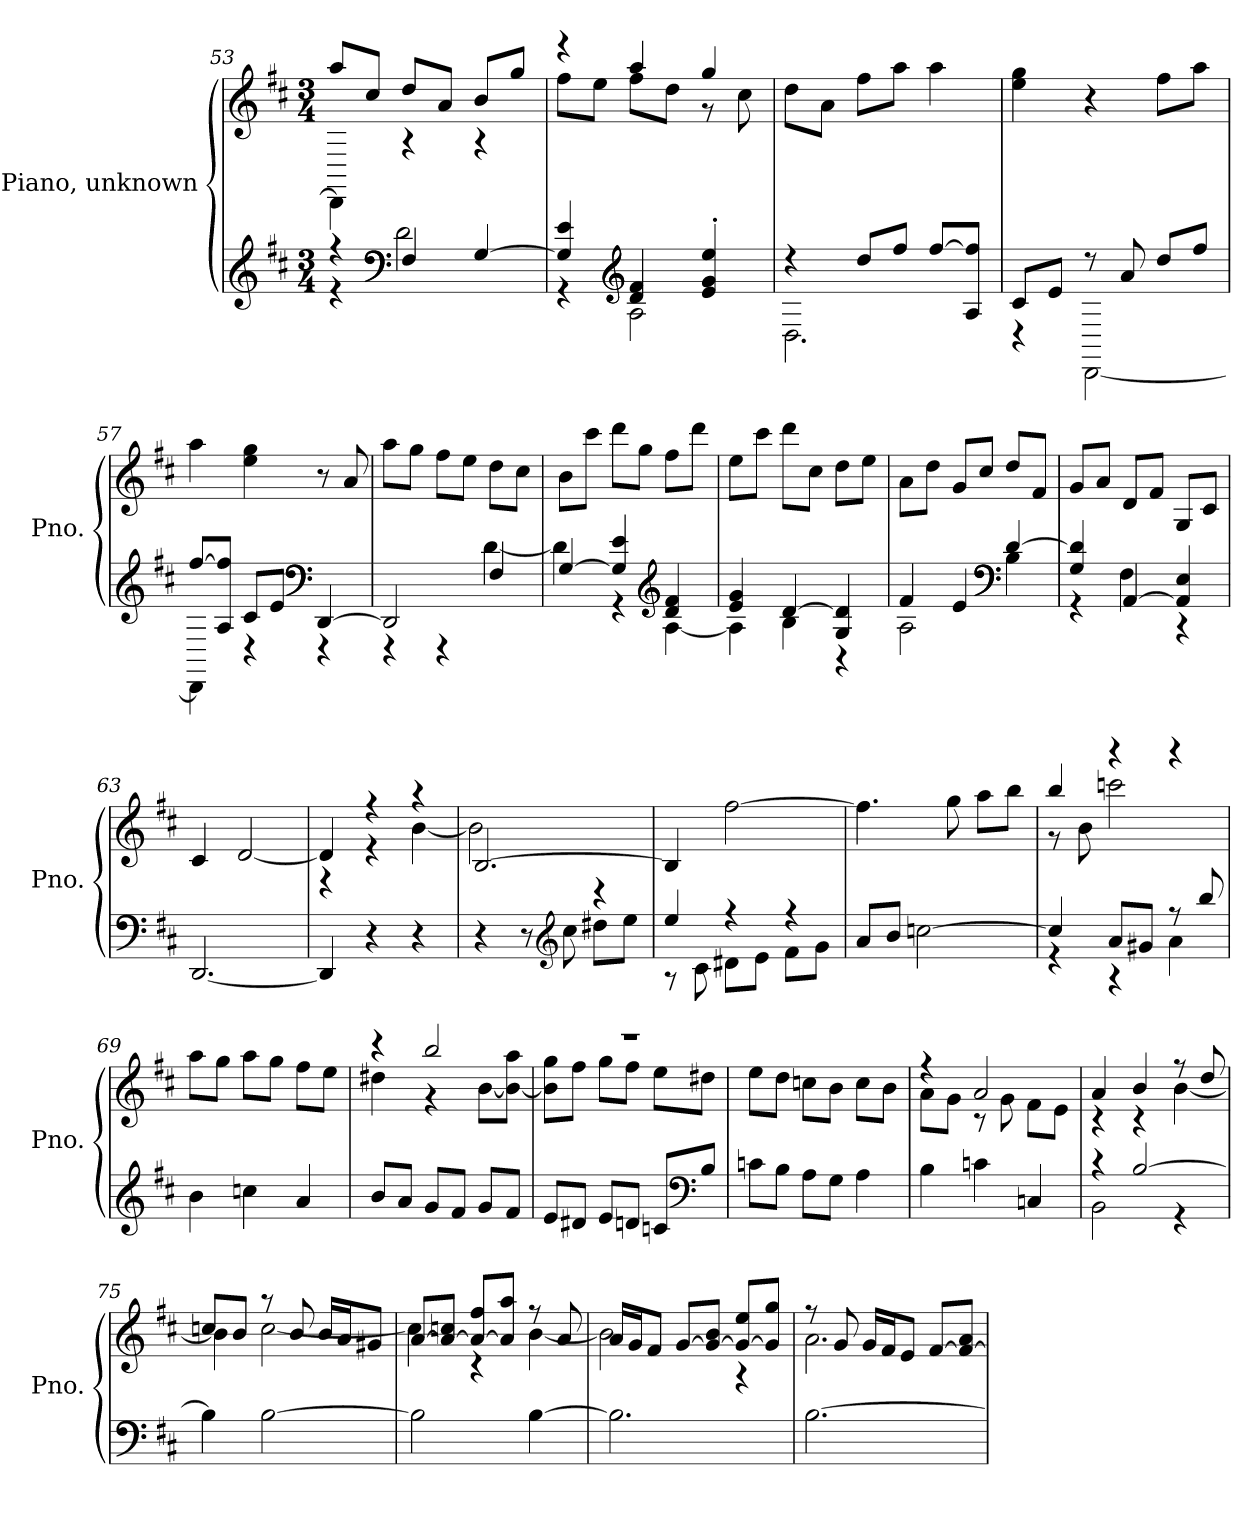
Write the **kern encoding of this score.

**kern	**kern
*part1	*part1
*staff2	*staff1
*I"Piano, unknown	*
*I'Pno.	*
*clefG2	*clefG2
*k[f#c#]	*k[f#c#]
*M3/4	*M3/4
=53	=53
*^	*^
4r	4r	8aa/L	4DD\]
.	.	8cc#/J	.
*clefF4	*	*	*
4F#/	2d\	8dd/L	4r
.	.	8a/J	.
[4G/	.	8b/L	4r
.	.	8gg/J	.
=54	=54	=54	=54
4G/] 4e/	4r	4r	8ff#\L
.	.	.	8ee\J
*clefG2	*	*	*
4d/ 4f#/	2A\	4aa/	8ff#\L
.	.	.	8dd\J
4e/' 4g/' 4ee/'	.	4gg/	8r
.	.	.	8cc#\
*	*	*v	*v
=55	=55	=55
4r	2.D\	8dd\L
.	.	8a\J
8dd/L	.	8ff#\L
8ff#/J	.	8aa\J
[8ff#/L	.	4aa\
8A/ 8ff#/]J	.	.
!!LO:LB:g=z
=56	=56	=56
8c#/L	4r	4ee\ 4gg\
8e/J	.	.
8r	[2DD\	4r
8a/	.	.
8dd/L	.	8ff#\L
8ff#/J	.	8aa\J
=57	=57	=57
[8ff#/L	4DD\]	4aa\
8A/ 8ff#/]J	.	.
8c#/L	4r	4ee\ 4gg\
8e/J	.	.
*clefF4	*	*
[4DD/	4r	8r
.	.	8a/
=58	=58	=58
2DD/]	4r	8aa\L
.	.	8gg\J
.	4r	8ff#\L
.	.	8ee\J
4F#/	[4d\	8dd\L
.	.	8cc#\J
=59	=59	=59
[4G/	4d\]	8b\L
.	.	8ccc#\J
4G/] 4e/	4r	8ddd\L
.	.	8gg\J
*clefG2	*	*
4d/ 4f#/	[4A\	8ff#\L
.	.	8ddd\J
=60	=60	=60
4e/ 4g/	4A\]	8ee\L
.	.	8ccc#\J
[4d/	4B\	8ddd\L
.	.	8cc#\J
4G/ 4d/]	4r	8dd\L
.	.	8ee\J
!!LO:PB:g=z
=61	=61	=61
4f#/	2A\	8a\L
.	.	8dd\J
4e/	.	8g/L
.	.	8cc#/J
*clefF4	*	*
[4d/	4B\	8dd/L
.	.	8f#/J
=62	=62	=62
4G/ 4d/]	4r	8g/L
.	.	8a/J
[4AA/	4F#\	8d/L
.	.	8f#/J
4AA/] 4E/	4r	8G/L
.	.	8c#/J
*v	*v	*
=63	=63
[2.DD/	4c#/
.	[2d/
=64	=64
*	*^
4DD/]	4d/]	4r
4r	4r	4r
4r	4r	[4b\
=65	=65	=65
4r	[2.B/	2b\]
8r	.	.
*clefG2	*	*
8cc#\	.	.
8dd#X\L	.	4r
8ee\J	.	.
*	*v	*v
=66	=66
*^	*
4ee/	8r	4B/]
.	8c#\	.
4r	8d#X\L	[2ff#\
.	8e\J	.
4r	8f#\L	.
.	8g\J	.
*v	*v	*
!!LO:LB:g=z
=67	=67
8a/L	4.ff#\]
8b/J	.
[2ccn\	.
.	8gg\
.	8aa\L
.	8bb\J
=68	=68
*^	*^
4cc/]	4r	4bb/	8r
.	.	.	8b\
8a/L	4r	4r	2cccn\
8g#X/J	.	.	.
8r	4a\	4r	.
8bb/	.	.	.
*v	*v	*	*
*	*v	*v
=69	=69
4b\	8aa\L
.	8gg\J
4ccn\	8aa\L
.	8gg\J
4a/	8ff#\L
.	8ee\J
=70	=70
*	*^
8b/L	4r	4dd#X\
8a/J	.	.
8g/L	2bb/	4r
8f#/J	.	.
8g/L	.	[8b\L
8f#/J	.	8b\_ 8aa\J
=71	=71	=71
8e/L	2.r	8b\] 8gg\L
8d#X/J	.	8ff#\J
8e/L	.	8gg\L
8dn/J	.	8ff#\J
8cn/L	.	8ee\L
*clefF4	*	*
8B/J	.	8dd#X\J
*	*v	*v
!!LO:LB:g=z
=72	=72
8cn\L	8ee\L
8B\J	8dd\J
8A\L	8ccn\L
8G\J	8b\J
4A\	8cc\L
.	8b\J
=73	=73
*	*^
4B\	4r	8a\L
.	.	8g\J
4cn\	2a/	8r
.	.	8g\
4Cn/	.	8f#\L
.	.	8e\J
=74	=74	=74
*^	*	*
4r	2BB\	4a/	4r
[2B/	.	4b/	4r
.	4r	8r	[4b\
.	.	8dd/	.
*v	*v	*	*
=75	=75	=75
4B\]	8ccn/L	4b\]
.	8b/J	.
[2B\	8r	[2cc\
.	8b/	.
.	16b/LL	.
.	16a/J	.
.	8g#X/J	.
=76	=76	=76
2B\]	[8a/L	4cc\]
.	8a/_ 8ccn/J	.
.	8a/_ 8ff#/L	4r
.	8a/] 8aa/J	.
[4B\	8r	[4b\
.	8a/	.
!!LO:LB:g=z	!!
=77	=77	=77
2.B\]	16a/LL	2b\]
.	16g/J	.
.	8f#/J	.
.	[8g/L	.
.	8g/_ 8b/J	.
.	8g/_ 8ee/L	4r
.	8g/] 8gg/J	.
=78	=78	=78
[2.B\	8r	2.a\
.	8g/	.
.	16g/LL	.
.	16f#/J	.
.	8e/J	.
.	[8f#/L	.
.	8f#/_ 8a/J	.
*	*v	*v
=	=
*-	*-
